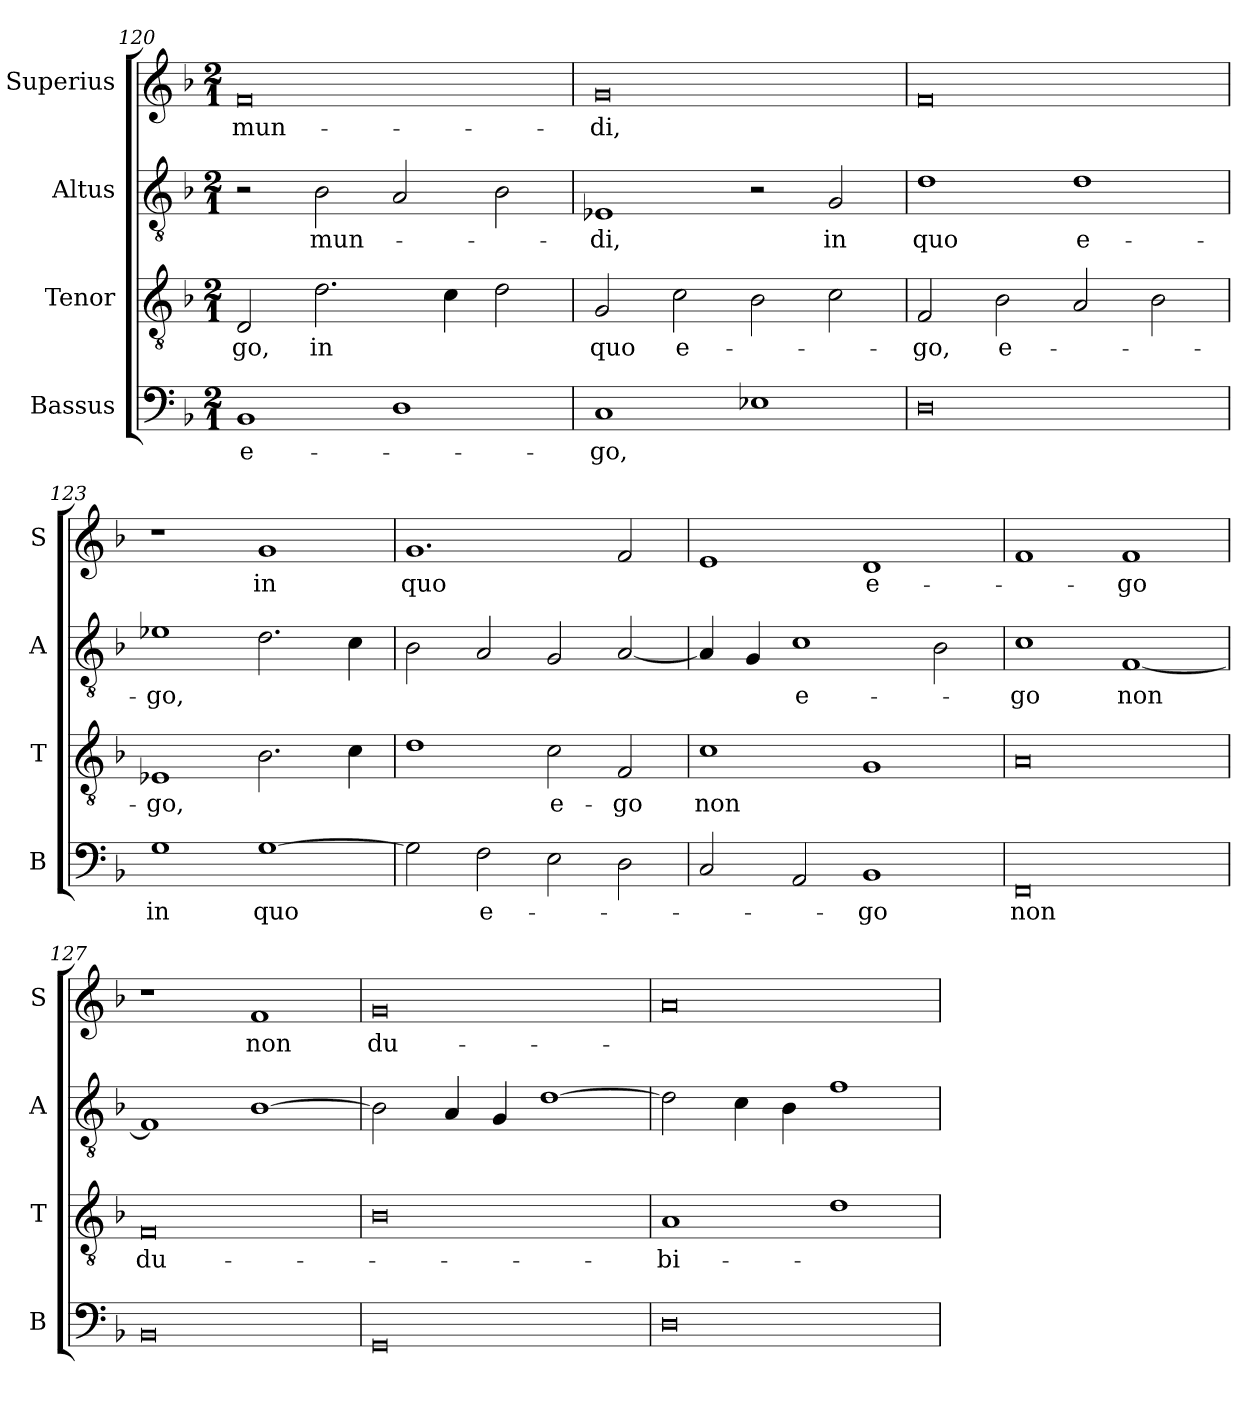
**kern	**text	**kern	**text	**kern	**text	**kern	**text
*part4	*part4	*part3	*part3	*part2	*part2	*part1	*part1
*staff4	*staff4	*staff3	*staff3	*staff2	*staff2	*staff1	*staff1
*I"Bassus	*	*I"Tenor	*	*I"Altus	*	*I"Superius	*
*I'B	*	*I'T	*	*I'A	*	*I'S	*
*clefF4	*	*clefGv2	*	*clefGv2	*	*clefG2	*
*k[b-]	*	*k[b-]	*	*k[b-]	*	*k[b-]	*
*F:	*	*F:	*	*F:	*	*F:	*
*M2/1	*	*M2/1	*	*M2/1	*	*M2/1	*
=120	=120	=120	=120	=120	=120	=120	=120
1BB-	e-	2D	-go,	2r	.	0f	mun-
.	.	2.d	in	2B-	mun-	.	.
1D	.	.	.	2A	.	.	.
.	.	4c	.	.	.	.	.
.	.	2d	.	2B-	.	.	.
=121	=121	=121	=121	=121	=121	=121	=121
1C	-go,	2G	quo	1E-X	-di,	0g	-di,
.	.	2c	e-	.	.	.	.
1E-X	.	2B-	.	2r	.	.	.
.	.	2c	.	2G	in	.	.
=122	=122	=122	=122	=122	=122	=122	=122
0D	.	2F	-go,	1d	quo	0f	.
.	.	2B-	e-	.	.	.	.
.	.	2A	.	1d	e-	.	.
.	.	2B-	.	.	.	.	.
=123	=123	=123	=123	=123	=123	=123	=123
1G	in	1E-X	-go,	1e-X	-go,	1r	.
[1G	quo	2.B-	.	2.d	.	1g	in
.	.	4c	.	4c	.	.	.
=124	=124	=124	=124	=124	=124	=124	=124
2G]	.	1d	.	2B-	.	1.g	quo
2F	e-	.	.	2A	.	.	.
2E	.	2c	e-	2G	.	.	.
2D	.	2F	-go	[2A	.	2f	.
=125	=125	=125	=125	=125	=125	=125	=125
2C	.	1c	non	4A]	.	1e	.
.	.	.	.	4G	.	.	.
2AA	.	.	.	1c	e-	.	.
1BB-	-go	1G	.	.	.	1d	e-
.	.	.	.	2B-	.	.	.
=126	=126	=126	=126	=126	=126	=126	=126
0FF	non	0A	.	1c	-go	1f	.
.	.	.	.	[1F	non	1f	-go
=127	=127	=127	=127	=127	=127	=127	=127
0BB-	.	0F	du-	1F]	.	1r	.
.	.	.	.	[1B-	.	1f	non
=128	=128	=128	=128	=128	=128	=128	=128
0GG	.	0B-	.	2B-]	.	0g	du-
.	.	.	.	4A	.	.	.
.	.	.	.	4G	.	.	.
.	.	.	.	[1d	.	.	.
=129	=129	=129	=129	=129	=129	=129	=129
0D	.	1A	-bi-	2d]	.	0a	.
.	.	.	.	4c	.	.	.
.	.	.	.	4B-	.	.	.
.	.	1d	.	1f	.	.	.
=	=	=	=	=	=	=	=
*-	*-	*-	*-	*-	*-	*-	*-
